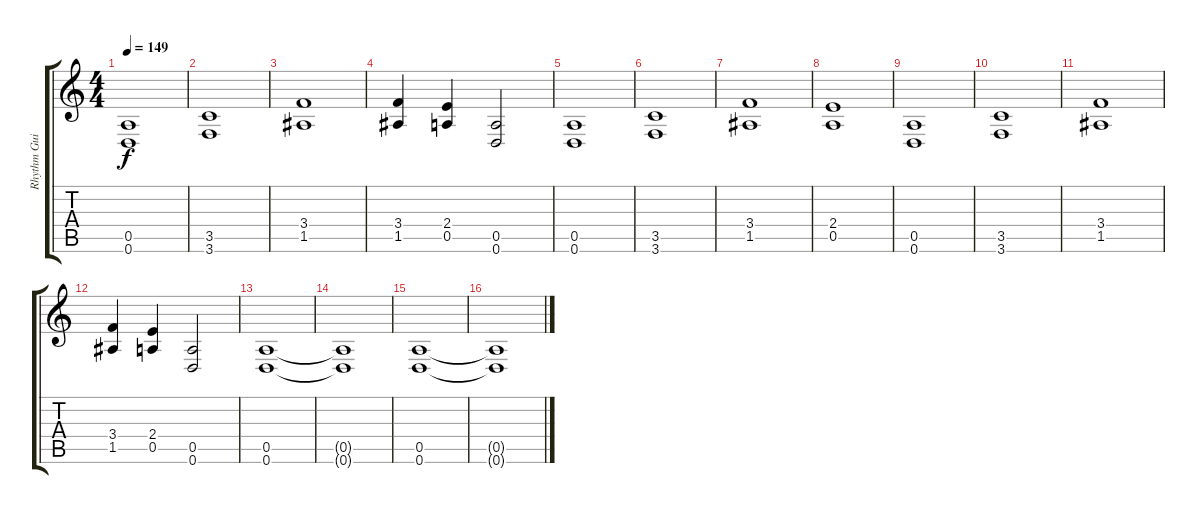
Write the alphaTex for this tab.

\track ("Rhythm Guitar" "Rhythm Gui") {instrument distortionguitar}
\staff {score tabs}
\tuning (E4 B3 G3 D3 A2 D2) {hide}
\ts (4 4)
\tempo 149
\clef g2
\ks c
(0.5 0.6).1{dy f} |
(3.5 3.6).1 |
(3.4 1.5).1 |
(3.4 1.5).4 (2.4 0.5).4 (0.5 0.6).2 |
(0.5 0.6).1 |
(3.5 3.6).1 |
(3.4 1.5).1 |
(2.4 0.5).1 |
(0.5 0.6).1 |
(3.5 3.6).1 |
(3.4 1.5).1 |
(3.4 1.5).4 (2.4 0.5).4 (0.5 0.6).2 |
(0.5 0.6).1 |
(0.5{t} 0.6{t}).1 |
(0.5 0.6).1 |
(0.5{t} 0.6{t}).1
